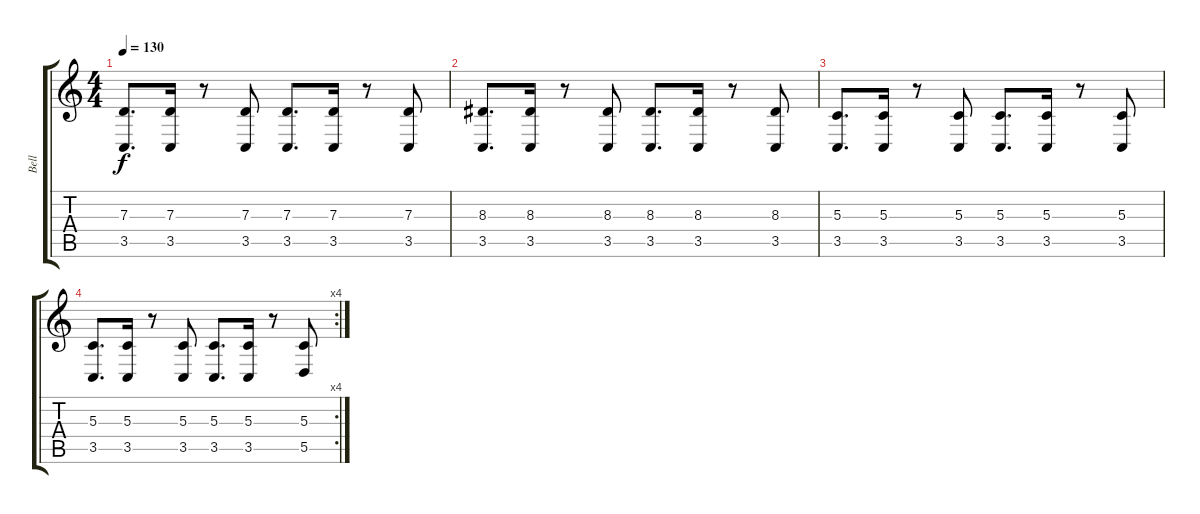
\track ("Bell" "Bell") {instrument tinklebell}
\staff {score tabs}
\tuning (E4 B3 G3 D3 A2 E2) {hide}
\ts (4 4)
\tempo 130
\clef g2
\ks c
(7.3 3.5).8{d dy f} (7.3 3.5).16 r.8 (7.3 3.5).8 (7.3 3.5).8{d} (7.3 3.5).16 r.8 (7.3 3.5).8 |
(8.3 3.5).8{d} (8.3 3.5).16 r.8 (8.3 3.5).8 (8.3 3.5).8{d} (8.3 3.5).16 r.8 (8.3 3.5).8 |
(5.3 3.5).8{d} (5.3 3.5).16 r.8 (5.3 3.5).8 (5.3 3.5).8{d} (5.3 3.5).16 r.8 (5.3 3.5).8 |
\rc 4
(5.3 3.5).8{d} (5.3 3.5).16 r.8 (5.3 3.5).8 (5.3 3.5).8{d} (5.3 3.5).16 r.8 (5.3 5.5).8
